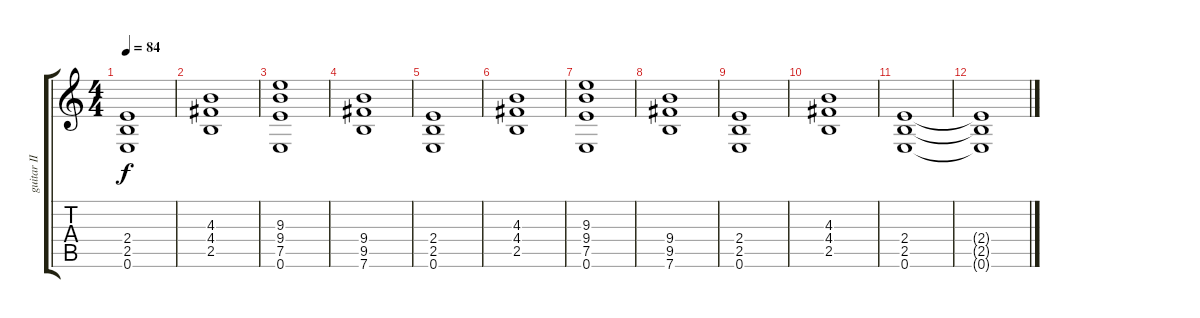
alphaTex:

\track ("guitar II" "guitar II") {instrument distortionguitar}
\staff {score tabs}
\tuning (E4 B3 G3 D3 A2 E2) {hide}
\ts (4 4)
\tempo 84
\clef g2
\ks c
(2.4 2.5 0.6).1{dy f} |
(4.3 4.4 2.5).1 |
(9.3 9.4 7.5 0.6).1 |
(9.4 9.5 7.6).1 |
(2.4 2.5 0.6).1 |
(4.3 4.4 2.5).1 |
(9.3 9.4 7.5 0.6).1 |
(9.4 9.5 7.6).1 |
(2.4 2.5 0.6).1 |
(4.3 4.4 2.5).1 |
(2.4 2.5 0.6).1 |
(2.4{t} 2.5{t} 0.6{t}).1
